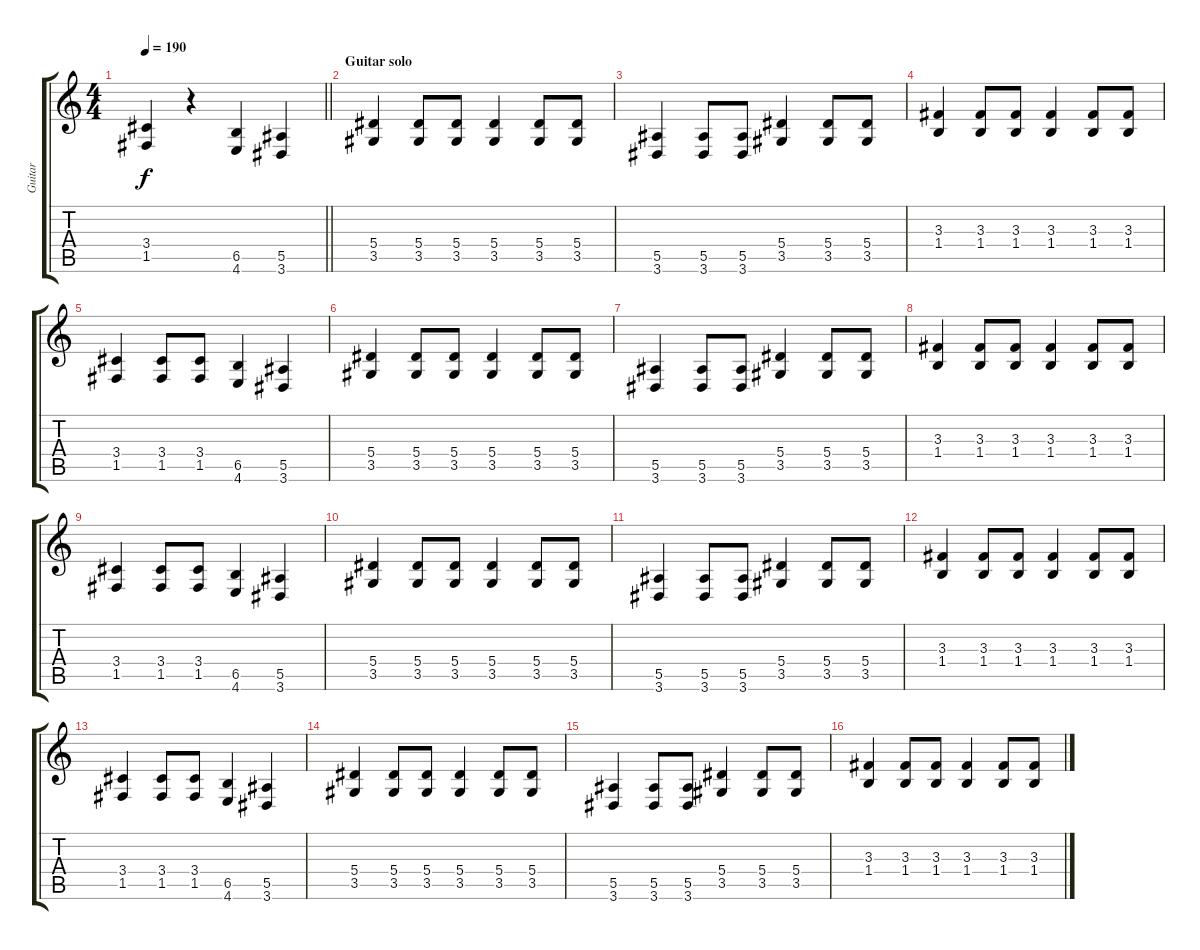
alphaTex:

\track ("Guitar" "Guitar") {instrument distortionguitar}
\staff {score tabs}
\tuning (C4 G3 Eb3 Bb2 F2 C2) {hide}
\ts (4 4)
\tempo 190
\clef g2
\barLineRight lightlight
\ks c
(3.4 1.5).4{dy f} r.4 (6.5 4.6).4 (5.5 3.6).4 |
\section ("" "Guitar solo")
(5.4 3.5).4 (5.4 3.5).8 (5.4 3.5).8 (5.4 3.5).4 (5.4 3.5).8 (5.4 3.5).8 |
(5.5 3.6).4 (5.5 3.6).8 (5.5 3.6).8 (5.4 3.5).4 (5.4 3.5).8 (5.4 3.5).8 |
(3.3 1.4).4 (3.3 1.4).8 (3.3 1.4).8 (3.3 1.4).4 (3.3 1.4).8 (3.3 1.4).8 |
(3.4 1.5).4 (3.4 1.5).8 (3.4 1.5).8 (6.5 4.6).4 (5.5 3.6).4 |
(5.4 3.5).4 (5.4 3.5).8 (5.4 3.5).8 (5.4 3.5).4 (5.4 3.5).8 (5.4 3.5).8 |
(5.5 3.6).4 (5.5 3.6).8 (5.5 3.6).8 (5.4 3.5).4 (5.4 3.5).8 (5.4 3.5).8 |
(3.3 1.4).4 (3.3 1.4).8 (3.3 1.4).8 (3.3 1.4).4 (3.3 1.4).8 (3.3 1.4).8 |
(3.4 1.5).4 (3.4 1.5).8 (3.4 1.5).8 (6.5 4.6).4 (5.5 3.6).4 |
(5.4 3.5).4 (5.4 3.5).8 (5.4 3.5).8 (5.4 3.5).4 (5.4 3.5).8 (5.4 3.5).8 |
(5.5 3.6).4 (5.5 3.6).8 (5.5 3.6).8 (5.4 3.5).4 (5.4 3.5).8 (5.4 3.5).8 |
(3.3 1.4).4 (3.3 1.4).8 (3.3 1.4).8 (3.3 1.4).4 (3.3 1.4).8 (3.3 1.4).8 |
(3.4 1.5).4 (3.4 1.5).8 (3.4 1.5).8 (6.5 4.6).4 (5.5 3.6).4 |
(5.4 3.5).4 (5.4 3.5).8 (5.4 3.5).8 (5.4 3.5).4 (5.4 3.5).8 (5.4 3.5).8 |
(5.5 3.6).4 (5.5 3.6).8 (5.5 3.6).8 (5.4 3.5).4 (5.4 3.5).8 (5.4 3.5).8 |
(3.3 1.4).4 (3.3 1.4).8 (3.3 1.4).8 (3.3 1.4).4 (3.3 1.4).8 (3.3 1.4).8
